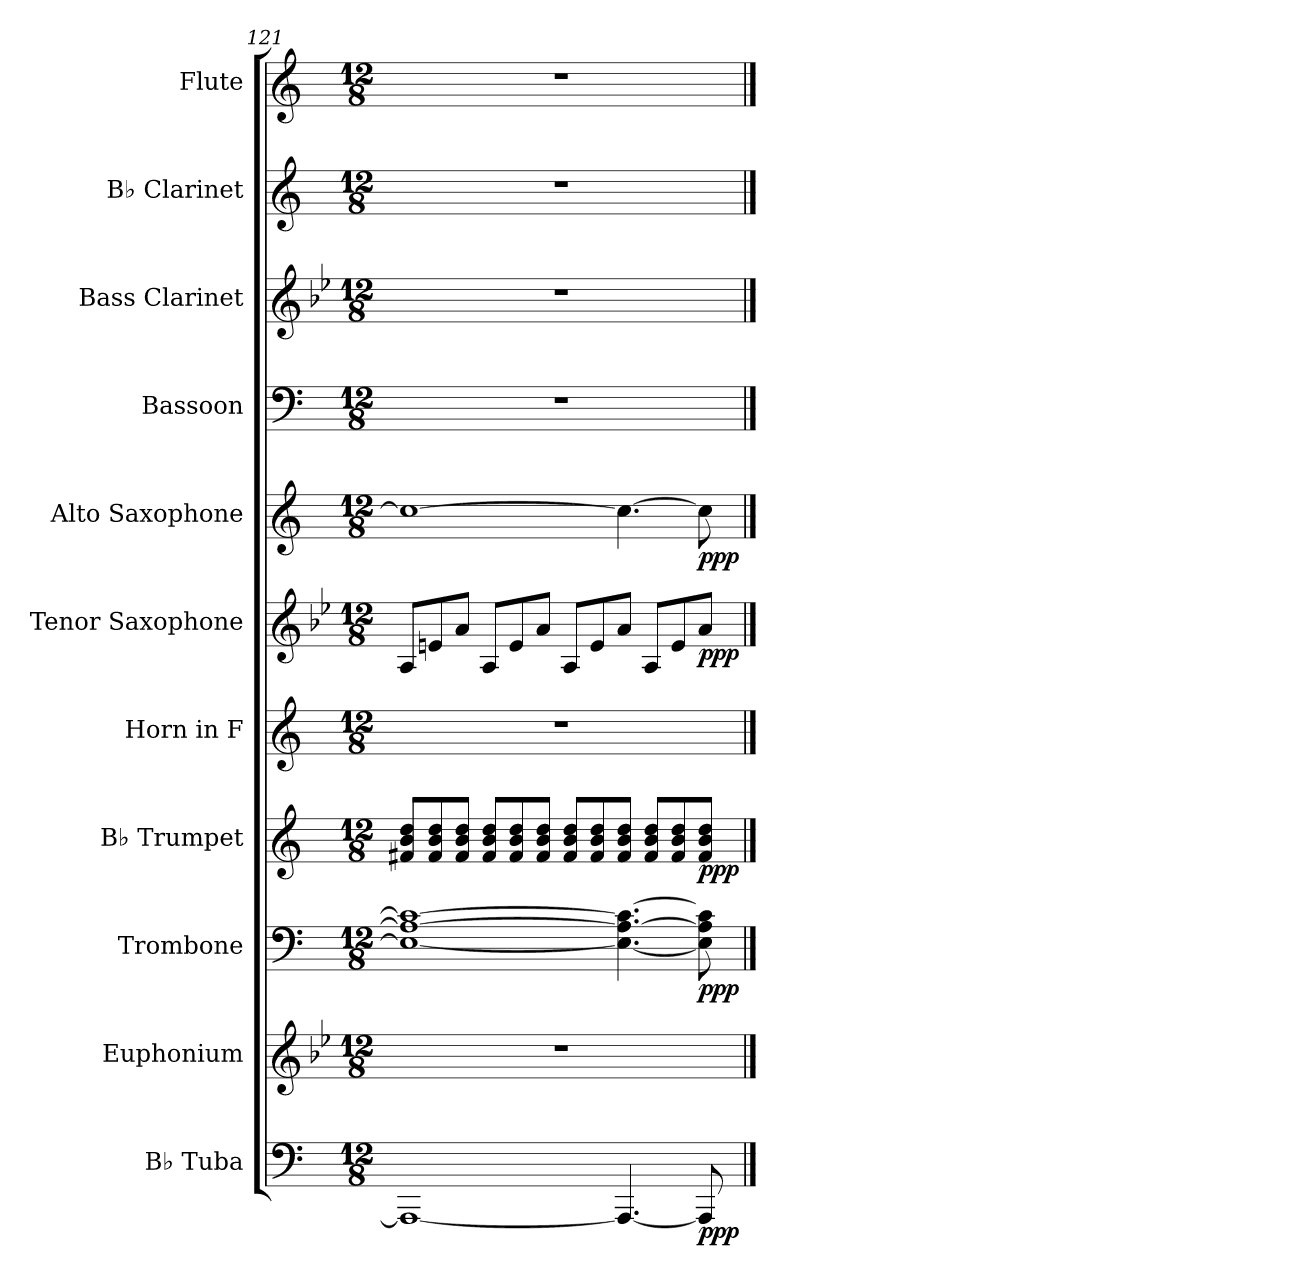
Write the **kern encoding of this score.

**kern	**dynam	**kern	**kern	**dynam	**kern	**dynam	**kern	**kern	**dynam	**kern	**dynam	**kern	**kern	**kern	**kern
*part11	*part11	*part10	*part9	*part9	*part8	*part8	*part7	*part6	*part6	*part5	*part5	*part4	*part3	*part2	*part1
*staff11	*staff11	*staff10	*staff9	*staff9	*staff8	*staff8	*staff7	*staff6	*staff6	*staff5	*staff5	*staff4	*staff3	*staff2	*staff1
*I"B♭ Tuba	*	*I"Euphonium	*I"Trombone	*	*I"B♭ Trumpet	*	*I"Horn in F	*I"Tenor Saxophone	*	*I"Alto Saxophone	*	*I"Bassoon	*I"Bass Clarinet	*I"B♭ Clarinet	*I"Flute
*I'B♭ Tu.	*	*I'Euph.	*I'Tbn.	*	*I'B♭ Tpt.	*	*	*I'T. Sax.	*	*I'A. Sax.	*	*I'Bsn.	*I'B. Cl.	*I'B♭ Cl.	*I'Fl.
*clefF4	*	*clefG2	*clefF4	*	*clefG2	*	*clefG2	*clefG2	*	*clefG2	*	*clefF4	*clefG2	*clefG2	*clefG2
*	*	*ITrd8c14	*	*	*ITrd1c2	*	*ITrd4c7	*ITrd8c14	*	*ITrd5c9	*	*	*ITrd8c14	*ITrd1c2	*
*k[]	*	*k[b-e-]	*k[]	*	*k[b-e-]	*	*k[b-]	*k[b-e-]	*	*k[b-e-a-]	*	*k[]	*k[b-e-]	*k[b-e-]	*k[]
*M12/8	*	*M12/8	*M12/8	*	*M12/8	*	*M12/8	*M12/8	*	*M12/8	*	*M12/8	*M12/8	*M12/8	*M12/8
=121	=121	=121	=121	=121	=121	=121	=121	=121	=121	=121	=121	=121	=121	=121	=121
1AAA_	.	1.r	1E_ 1A_ 1c_	.	8en/ 8a/ 8cc/L	.	1.r	8AA/L	.	1e_	.	1.r	1.r	1.r	1.r
.	.	.	.	.	8e/ 8a/ 8cc/	.	.	8En/	.	.	.	.	.	.	.
.	.	.	.	.	8e/ 8a/ 8cc/J	.	.	8A/J	.	.	.	.	.	.	.
.	.	.	.	.	8e/ 8a/ 8cc/L	.	.	8AA/L	.	.	.	.	.	.	.
.	.	.	.	.	8e/ 8a/ 8cc/	.	.	8E/	.	.	.	.	.	.	.
.	.	.	.	.	8e/ 8a/ 8cc/J	.	.	8A/J	.	.	.	.	.	.	.
.	.	.	.	.	8e/ 8a/ 8cc/L	.	.	8AA/L	.	.	.	.	.	.	.
.	.	.	.	.	8e/ 8a/ 8cc/	.	.	8E/	.	.	.	.	.	.	.
4.AAA/_	.	.	4.E\_ 4.A\_ 4.c\_	.	8e/ 8a/ 8cc/J	.	.	8A/J	.	4.e\_	.	.	.	.	.
.	.	.	.	.	8e/ 8a/ 8cc/L	.	.	8AA/L	.	.	.	.	.	.	.
.	.	.	.	.	8e/ 8a/ 8cc/	.	.	8E/	.	.	.	.	.	.	.
!	!LO:DY:b	!	!	!LO:DY:b	!	!LO:DY:b	!	!	!LO:DY:b	!	!LO:DY:b	!	!	!	!
8AAA/]	ppp	.	8E\] 8A\] 8c\]	ppp	8e/ 8a/ 8cc/J	ppp	.	8A/J	ppp	8e\]	ppp	.	.	.	.
==	==	==	==	==	==	==	==	==	==	==	==	==	==	==	==
*-	*-	*-	*-	*-	*-	*-	*-	*-	*-	*-	*-	*-	*-	*-	*-
